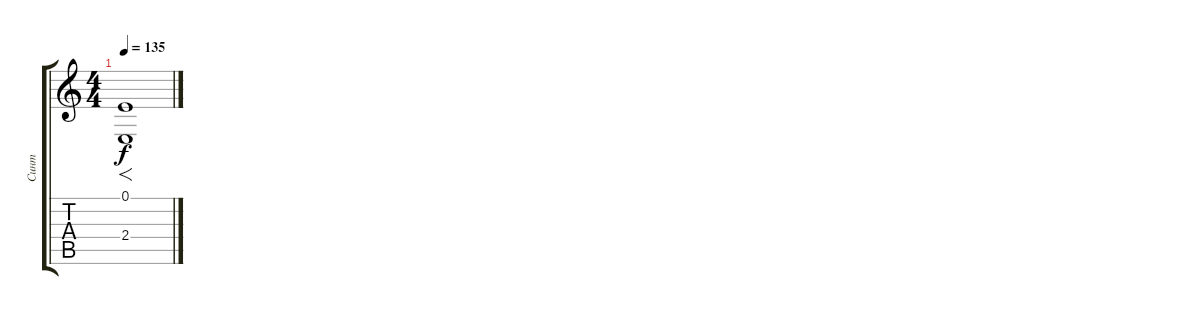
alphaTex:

\track ("Синт" "Синт") {instrument stringensemble1}
\staff {score tabs}
\tuning (E4 B3 G3 D3 A2 E2) {hide}
\ts (4 4)
\tempo 135
\clef g2
\ks c
(0.1 2.4).1{f dy f}
